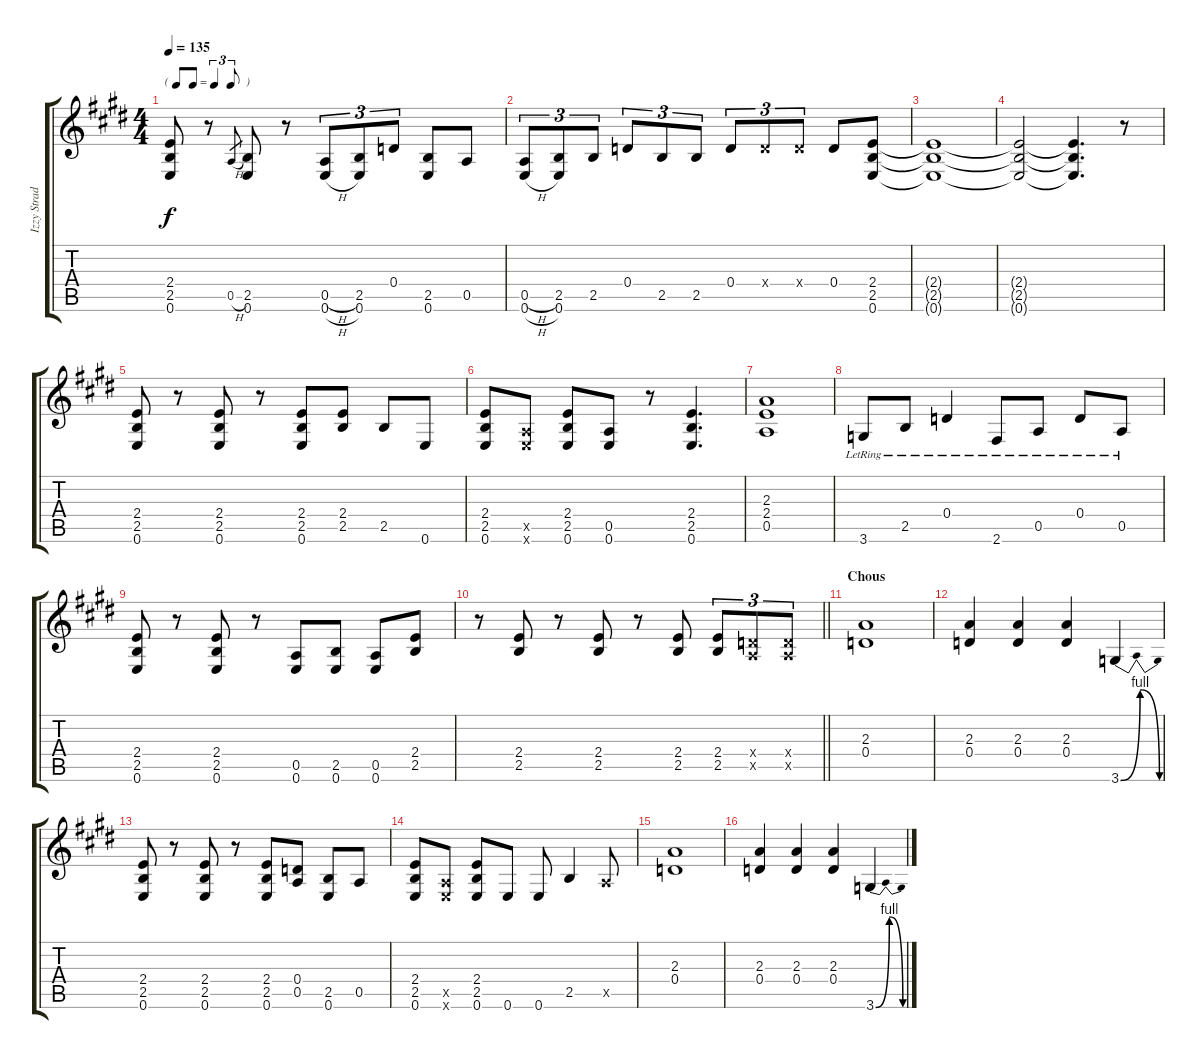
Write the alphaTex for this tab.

\track ("Izzy Stradlin - Rhytm Guitar" "Izzy Strad") {instrument overdrivenguitar}
\staff {score tabs}
\tuning (E4 B3 G3 D3 A2 E2) {hide}
\ts (4 4)
\tf triplet8th
\tempo 135
\clef g2
\ks e
(2.4 2.5 0.6).8{dy f} r.8 0.5{h}.8{gr} (2.5 0.6).8 r.8 (0.5{h} 0.6{h}).8{tu (3 2)} (2.5 0.6).8{tu (3 2)} 0.4.8{tu (3 2)} (2.5 0.6).8 0.5.8 |
(0.5{h} 0.6{h}).8{tu (3 2)} (2.5 0.6).8{tu (3 2)} 2.5.8{tu (3 2)} 0.4.8{tu (3 2)} 2.5.8{tu (3 2)} 2.5.8{tu (3 2)} 0.4.8{tu (3 2)} 0.4{x}.8{tu (3 2)} 0.4{x}.8{tu (3 2)} 0.4.8 (2.4 2.5 0.6).8 |
(2.4{t} 2.5{t} 0.6{t}).1 |
(2.4{t} 2.5{t} 0.6{t}).2 (2.4{t} 2.5{t} 0.6{t}).4{d} r.8 |
(2.4 2.5 0.6).8 r.8 (2.4 2.5 0.6).8 r.8 (2.4 2.5 0.6).8 (2.4 2.5).8 2.5.8 0.6.8 |
(2.4 2.5 0.6).8 (0.5{x} 0.6{x}).8 (2.4 2.5 0.6).8 (0.5 0.6).8 r.8 (2.4 2.5 0.6).4{d} |
(2.3 2.4 0.5).1 |
3.6{lr}.8 2.5{lr}.8 0.4{lr}.4 2.6{lr}.8 0.5{lr}.8 0.4{lr}.8 0.5{lr}.8 |
(2.4 2.5 0.6).8 r.8 (2.4 2.5 0.6).8 r.8 (0.5 0.6).8 (2.5 0.6).8 (0.5 0.6).8 (2.4 2.5).8 |
\barLineRight lightlight
r.8 (2.4 2.5).8 r.8 (2.4 2.5).8 r.8 (2.4 2.5).8 (2.4 2.5).8{tu (3 2)} (0.4{x} 0.5{x}).8{tu (3 2)} (0.4{x} 0.5{x}).8{tu (3 2)} |
\section ("" "Chous")
(2.3 0.4).1 |
(2.3 0.4).4 (2.3 0.4).4 (2.3 0.4).4 3.6{be (bendrelease 0 0 30 4 30 4 60 0)}.4 |
(2.4 2.5 0.6).8 r.8 (2.4 2.5 0.6).8 r.8 (2.4 2.5 0.6).8 (0.4 0.5).8 (2.5 0.6).8 0.5.8 |
(2.4 2.5 0.6).8 (0.5{x} 0.6{x}).8 (2.4 2.5 0.6).8 0.6.8 0.6.8 2.5.4 0.5{x}.8 |
(2.3 0.4).1 |
(2.3 0.4).4 (2.3 0.4).4 (2.3 0.4).4 3.6{be (bendrelease 0 0 30 4 30 4 60 0)}.4
